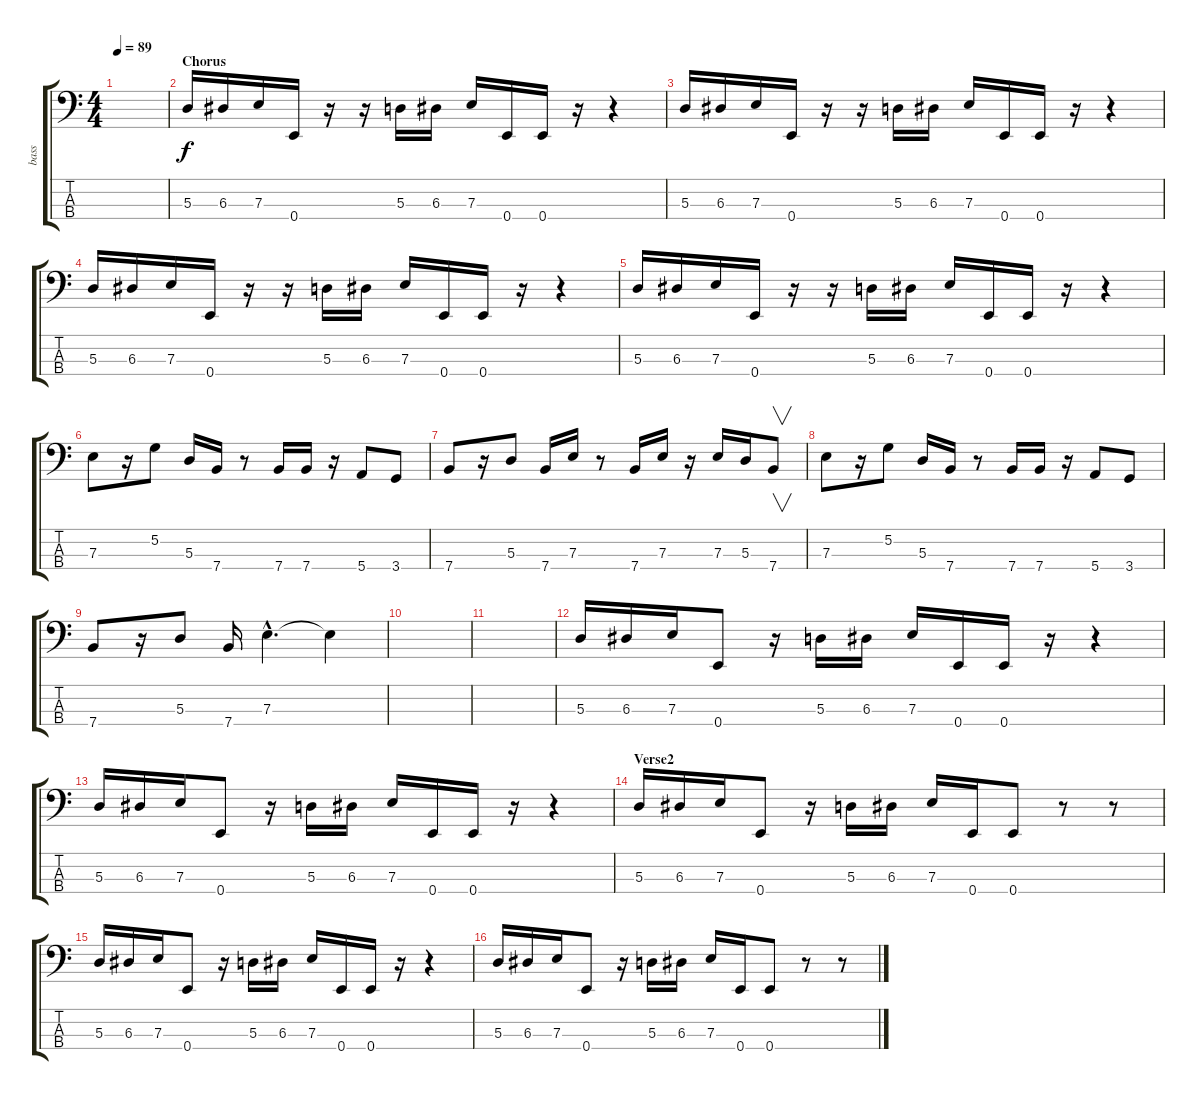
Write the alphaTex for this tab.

\track ("bass" "bass") {instrument electricbassfinger}
\staff {score tabs}
\tuning (G2 D2 A1 E1) {hide}
\ts (4 4)
\tempo 89
\clef f4
\ks c
|
\section ("" "Chorus")
5.3.16 6.3.16 7.3.16 0.4.16 r.16 r.16 5.3.16 6.3.16 7.3.16 0.4.16 0.4.16 r.16 r.4 |
5.3.16 6.3.16 7.3.16 0.4.16 r.16 r.16 5.3.16 6.3.16 7.3.16 0.4.16 0.4.16 r.16 r.4 |
5.3.16 6.3.16 7.3.16 0.4.16 r.16 r.16 5.3.16 6.3.16 7.3.16 0.4.16 0.4.16 r.16 r.4 |
5.3.16 6.3.16 7.3.16 0.4.16 r.16 r.16 5.3.16 6.3.16 7.3.16 0.4.16 0.4.16 r.16 r.4 |
7.3.8 r.16 5.2.8 5.3.16 7.4.16 r.8 7.4.16 7.4.16 r.16 5.4.8 3.4.8 |
7.4.8 r.16 5.3.8 7.4.16 7.3.16 r.8 7.4.16 7.3.16 r.16 7.3.16 5.3.16 7.4.8{v} |
7.3.8 r.16 5.2.8 5.3.16 7.4.16 r.8 7.4.16 7.4.16 r.16 5.4.8 3.4.8 |
7.4.8 r.16 5.3.8 7.4.16 7.3{hac}.4{d} 7.3{t}.4 |
|
|
5.3.16 6.3.16 7.3.16 0.4.8 r.16 5.3.16 6.3.16 7.3.16 0.4.16 0.4.16 r.16 r.4 |
5.3.16 6.3.16 7.3.16 0.4.8 r.16 5.3.16 6.3.16 7.3.16 0.4.16 0.4.16 r.16 r.4 |
\section ("" "Verse2")
5.3.16 6.3.16 7.3.16 0.4.8 r.16 5.3.16 6.3.16 7.3.16 0.4.16 0.4.8 r.8 r.8 |
5.3.16 6.3.16 7.3.16 0.4.8 r.16 5.3.16 6.3.16 7.3.16 0.4.16 0.4.16 r.16 r.4 |
5.3.16 6.3.16 7.3.16 0.4.8 r.16 5.3.16 6.3.16 7.3.16 0.4.16 0.4.8 r.8 r.8
